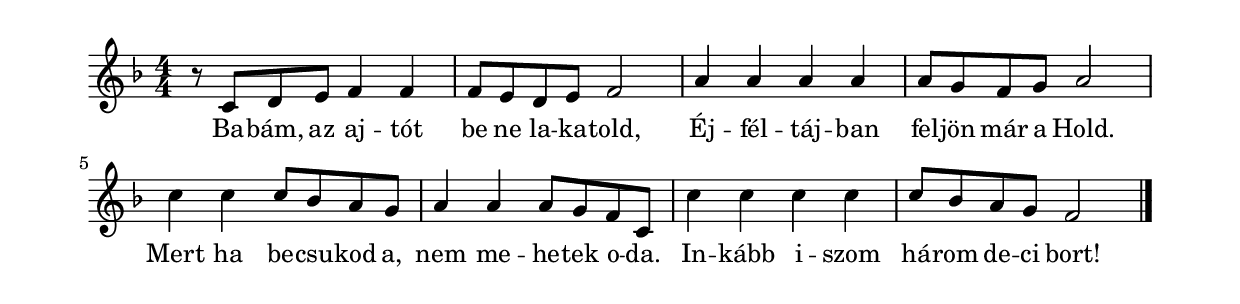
\paper {
  indent = 0\mm
  line-width = 180\mm
  oddHeaderMarkup = ""
  evenHeaderMarkup = ""
  oddFooterMarkup = ""
  evenFooterMarkup = ""
}

\score{
\relative c' {
\numericTimeSignature
\time 4/4
\key f \major
\tempo ""
r8 c d e f4 f f8 e d e f2 | a4 a a a a8 g f g a2 | c4 c c8 bes a g a4 a a8 g f c| c'4 c c c c8 bes a g f2 \bar "|."
} 
\addlyrics {
  Ba -- bám, az aj -- tót be ne la -- ka -- told,
  Éj -- fél -- táj -- ban fel -- jön már a Hold.
  Mert ha be -- csu -- kod a, nem me -- he -- tek o -- da.
  In -- kább i -- szom há -- rom de -- ci bort!
  } 

\midi { }
\layout { }
}

\version "2.17.4"